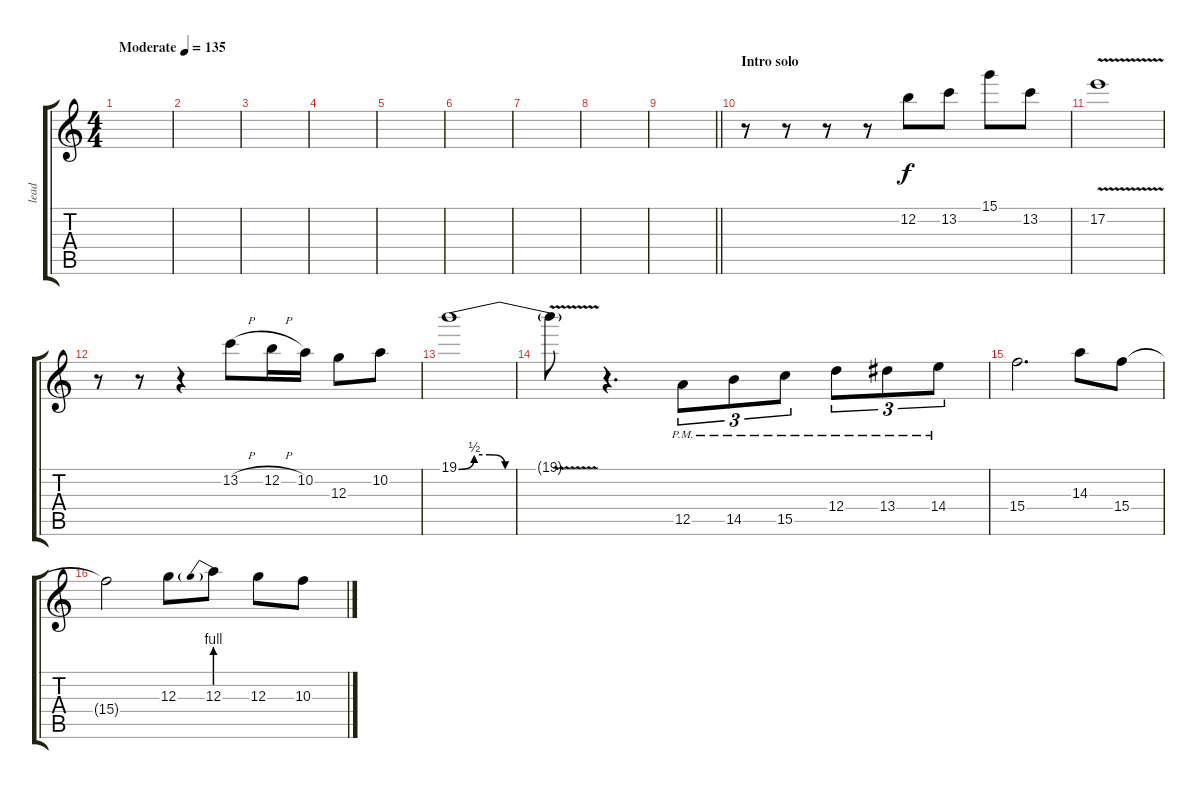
\track ("lead" "lead") {mute instrument overdrivenguitar}
\staff {score tabs}
\tuning (E4 B3 G3 D3 A2 E2) {hide}
\ts (4 4)
\tempo (135 "Moderate")
\clef g2
\ks c
|
|
|
|
|
|
|
|
\barLineRight lightlight
|
\section ("" "Intro solo")
r.8 r.8 r.8 r.8 12.2.8 13.2.8 15.1.8 13.2.8 |
17.2{v}.1 |
r.8 r.8 r.4 13.2{h}.8 12.2{h}.16 10.2.16 12.3.8 10.2.8 |
19.1{be (custom 0 0 10 2 20 2 30 0 60 0)}.1 |
19.1{v t}.8 r.4{d} 12.5{pm}.8{tu (3 2)} 14.5{pm}.8{tu (3 2)} 15.5{pm}.8{tu (3 2)} 12.4{pm}.8{tu (3 2)} 13.4{pm}.8{tu (3 2)} 14.4{pm}.8{tu (3 2)} |
15.4.2{d} 14.3.8 15.4.8 |
15.4{t}.2 12.3.8 12.3{be (prebend 0 4 60 4)}.8 12.3.8 10.3.8
